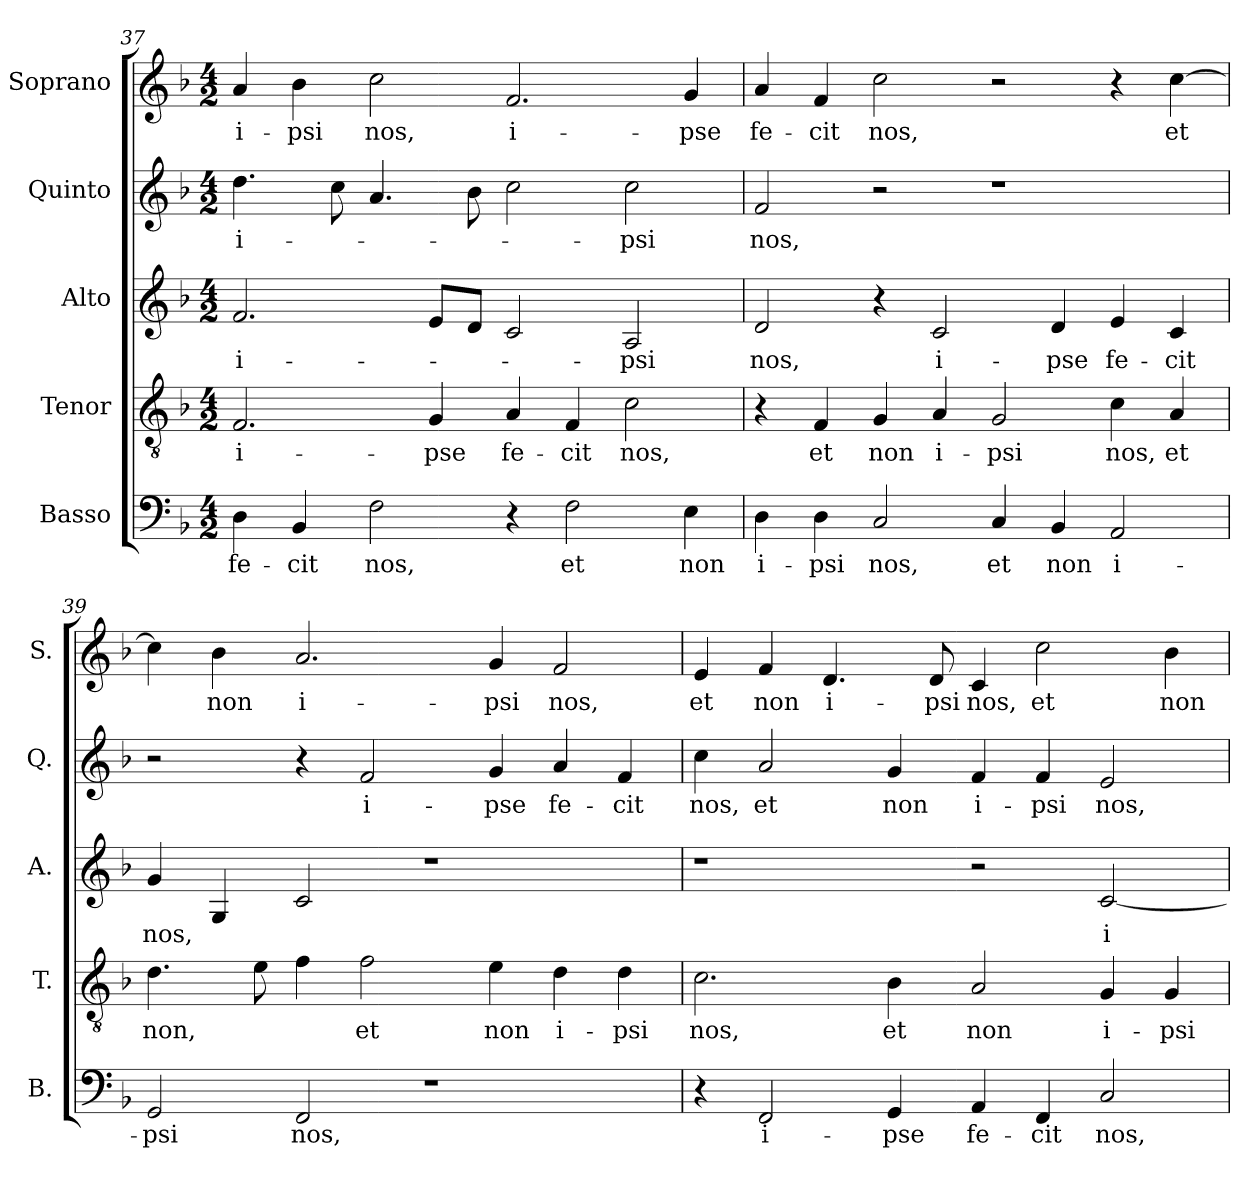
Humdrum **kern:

**kern	**text	**kern	**text	**kern	**text	**kern	**text	**kern	**text
*part5	*part5	*part4	*part4	*part3	*part3	*part2	*part2	*part1	*part1
*staff5	*staff5	*staff4	*staff4	*staff3	*staff3	*staff2	*staff2	*staff1	*staff1
*I"Basso	*	*I"Tenor	*	*I"Alto	*	*I"Quinto	*	*I"Soprano	*
*I'B.	*	*I'T.	*	*I'A.	*	*I'Q.	*	*I'S.	*
*clefF4	*	*clefGv2	*	*clefG2	*	*clefG2	*	*clefG2	*
*	*	*ITrd7c12	*	*	*	*	*	*	*
*k[b-]	*	*k[b-]	*	*k[b-]	*	*k[b-]	*	*k[b-]	*
*F:	*	*F:	*	*F:	*	*F:	*	*F:	*
*M4/2	*	*M4/2	*	*M4/2	*	*M4/2	*	*M4/2	*
=37	=37	=37	=37	=37	=37	=37	=37	=37	=37
!	!LO:LY:b:color=#000000	!	!	!	!	!	!	!	!
!	!	!	!LO:LY:b:color=#000000	!	!	!	!	!	!
!	!	!	!	!	!LO:LY:b:color=#000000	!	!	!	!
!	!	!	!	!	!	!	!LO:LY:b:color=#000000	!	!
!	!	!	!	!	!	!	!	!	!LO:LY:b:color=#000000
4Di\	fe-	2.FFi/	i-	2.fi/	i-	4.ddi\	i-	4ai/	i-
!	!LO:LY:b:color=#000000	!	!	!	!	!	!	!	!
!	!	!	!	!	!	!	!	!	!LO:LY:b:color=#000000
4BB-i/	-cit	.	.	.	.	.	.	4b-i\	-psi
.	.	.	.	.	.	8cci\	.	.	.
!	!LO:LY:b:color=#000000	!	!	!	!	!	!	!	!
!	!	!	!	!	!	!	!	!	!LO:LY:b:color=#000000
2Fi\	nos,	.	.	.	.	4.ai/	.	2cci\	nos,
!	!	!	!LO:LY:b:color=#000000	!	!	!	!	!	!
.	.	4GGi/	-pse	8ei/L	.	.	.	.	.
.	.	.	.	8di/J	.	8b-i\	.	.	.
!	!	!	!LO:LY:b:color=#000000	!	!	!	!	!	!
!	!	!	!	!	!	!	!	!	!LO:LY:b:color=#000000
4r	.	4AAi/	fe-	2ci/	.	2cci\	.	2.fi/	i-
!	!LO:LY:b:color=#000000	!	!	!	!	!	!	!	!
!	!	!	!LO:LY:b:color=#000000	!	!	!	!	!	!
2Fi\	et	4FFi/	-cit	.	.	.	.	.	.
!	!	!	!LO:LY:b:color=#000000	!	!	!	!	!	!
!	!	!	!	!	!LO:LY:b:color=#000000	!	!	!	!
!	!	!	!	!	!	!	!LO:LY:b:color=#000000	!	!
.	.	2Ci\	nos,	2Ai/	-psi	2cci\	-psi	.	.
!	!LO:LY:b:color=#000000	!	!	!	!	!	!	!	!
!	!	!	!	!	!	!	!	!	!LO:LY:b:color=#000000
4Ei\	non	.	.	.	.	.	.	4gi/	-pse
!!LO:LB:g=z
=38	=38	=38	=38	=38	=38	=38	=38	=38	=38
!	!LO:LY:b:color=#000000	!	!	!	!	!	!	!	!
!	!	!	!	!	!LO:LY:b:color=#000000	!	!	!	!
!	!	!	!	!	!	!	!LO:LY:b:color=#000000	!	!
!	!	!	!	!	!	!	!	!	!LO:LY:b:color=#000000
4Di\	i-	4r	.	2di/	nos,	2fi/	nos,	4ai/	fe-
!	!LO:LY:b:color=#000000	!	!	!	!	!	!	!	!
!	!	!	!LO:LY:b:color=#000000	!	!	!	!	!	!
!	!	!	!	!	!	!	!	!	!LO:LY:b:color=#000000
4Di\	-psi	4FFi/	et	.	.	.	.	4fi/	-cit
!	!LO:LY:b:color=#000000	!	!	!	!	!	!	!	!
!	!	!	!LO:LY:b:color=#000000	!	!	!	!	!	!
!	!	!	!	!	!	!	!	!	!LO:LY:b:color=#000000
2Ci/	nos,	4GGi/	non	4r	.	2r	.	2cci\	nos,
!	!	!	!LO:LY:b:color=#000000	!	!	!	!	!	!
!	!	!	!	!	!LO:LY:b:color=#000000	!	!	!	!
.	.	4AAi/	i-	2ci/	i-	.	.	.	.
!	!LO:LY:b:color=#000000	!	!	!	!	!	!	!	!
!	!	!	!LO:LY:b:color=#000000	!	!	!	!	!	!
4Ci/	et	2GGi/	-psi	.	.	1r	.	2r	.
!	!LO:LY:b:color=#000000	!	!	!	!	!	!	!	!
!	!	!	!	!	!LO:LY:b:color=#000000	!	!	!	!
4BB-i/	non	.	.	4di/	-pse	.	.	.	.
!	!LO:LY:b:color=#000000	!	!	!	!	!	!	!	!
!	!	!	!LO:LY:b:color=#000000	!	!	!	!	!	!
!	!	!	!	!	!LO:LY:b:color=#000000	!	!	!	!
2AAi/	i-	4Ci\	nos,	4ei/	fe-	.	.	4r	.
!	!	!	!LO:LY:b:color=#000000	!	!	!	!	!	!
!	!	!	!	!	!LO:LY:b:color=#000000	!	!	!	!
!	!	!	!	!	!	!	!	!	!LO:LY:b:color=#000000
.	.	4AAi/	et	4ci/	-cit	.	.	[4cci\	et
=39	=39	=39	=39	=39	=39	=39	=39	=39	=39
!	!LO:LY:b:color=#000000	!	!	!	!	!	!	!	!
!	!	!	!LO:LY:b:color=#000000	!	!	!	!	!	!
!	!	!	!	!	!LO:LY:b:color=#000000	!	!	!	!
2GGi/	-psi	4.Di\	non,	4gi/	nos,	2r	.	4cci\]	.
!	!	!	!	!	!	!	!	!	!LO:LY:b:color=#000000
.	.	.	.	4Gi/	.	.	.	4b-i\	non
.	.	8Ei\	.	.	.	.	.	.	.
!	!LO:LY:b:color=#000000	!	!	!	!	!	!	!	!
!	!	!	!	!	!	!	!	!	!LO:LY:b:color=#000000
2FFi/	nos,	4Fi\	.	2ci/	.	4r	.	2.ai/	i-
!	!	!	!LO:LY:b:color=#000000	!	!	!	!	!	!
!	!	!	!	!	!	!	!LO:LY:b:color=#000000	!	!
.	.	2Fi\	et	.	.	2fi/	i-	.	.
1r	.	.	.	1r	.	.	.	.	.
!	!	!	!LO:LY:b:color=#000000	!	!	!	!	!	!
!	!	!	!	!	!	!	!LO:LY:b:color=#000000	!	!
!	!	!	!	!	!	!	!	!	!LO:LY:b:color=#000000
.	.	4Ei\	non	.	.	4gi/	-pse	4gi/	-psi
!	!	!	!LO:LY:b:color=#000000	!	!	!	!	!	!
!	!	!	!	!	!	!	!LO:LY:b:color=#000000	!	!
!	!	!	!	!	!	!	!	!	!LO:LY:b:color=#000000
.	.	4Di\	i-	.	.	4ai/	fe-	2fi/	nos,
!	!	!	!LO:LY:b:color=#000000	!	!	!	!	!	!
!	!	!	!	!	!	!	!LO:LY:b:color=#000000	!	!
.	.	4Di\	-psi	.	.	4fi/	-cit	.	.
=40	=40	=40	=40	=40	=40	=40	=40	=40	=40
!	!	!	!LO:LY:b:color=#000000	!	!	!	!	!	!
!	!	!	!	!	!	!	!LO:LY:b:color=#000000	!	!
!	!	!	!	!	!	!	!	!	!LO:LY:b:color=#000000
4r	.	2.Ci\	nos,	1r	.	4cci\	nos,	4ei/	et
!	!LO:LY:b:color=#000000	!	!	!	!	!	!	!	!
!	!	!	!	!	!	!	!LO:LY:b:color=#000000	!	!
!	!	!	!	!	!	!	!	!	!LO:LY:b:color=#000000
2FFi/	i-	.	.	.	.	2ai/	et	4fi/	non
!	!	!	!	!	!	!	!	!	!LO:LY:b:color=#000000
.	.	.	.	.	.	.	.	4.di/	i-
!	!LO:LY:b:color=#000000	!	!	!	!	!	!	!	!
!	!	!	!LO:LY:b:color=#000000	!	!	!	!	!	!
!	!	!	!	!	!	!	!LO:LY:b:color=#000000	!	!
4GGi/	-pse	4BB-i\	et	.	.	4gi/	non	.	.
!	!	!	!	!	!	!	!	!	!LO:LY:b:color=#000000
.	.	.	.	.	.	.	.	8di/	-psi
!	!LO:LY:b:color=#000000	!	!	!	!	!	!	!	!
!	!	!	!LO:LY:b:color=#000000	!	!	!	!	!	!
!	!	!	!	!	!	!	!LO:LY:b:color=#000000	!	!
!	!	!	!	!	!	!	!	!	!LO:LY:b:color=#000000
4AAi/	fe-	2AAi/	non	2r	.	4fi/	i-	4ci/	nos,
!	!LO:LY:b:color=#000000	!	!	!	!	!	!	!	!
!	!	!	!	!	!	!	!LO:LY:b:color=#000000	!	!
!	!	!	!	!	!	!	!	!	!LO:LY:b:color=#000000
4FFi/	-cit	.	.	.	.	4fi/	-psi	2cci\	et
!	!LO:LY:b:color=#000000	!	!	!	!	!	!	!	!
!	!	!	!LO:LY:b:color=#000000	!	!	!	!	!	!
!	!	!	!	!	!LO:LY:b:color=#000000	!	!	!	!
!	!	!	!	!	!	!	!LO:LY:b:color=#000000	!	!
2Ci/	nos,	4GGi/	i-	[2ci/	i-	2ei/	nos,	.	.
!	!	!	!LO:LY:b:color=#000000	!	!	!	!	!	!
!	!	!	!	!	!	!	!	!	!LO:LY:b:color=#000000
.	.	4GGi/	-psi	.	.	.	.	4b-i\	non
=	=	=	=	=	=	=	=	=	=
*-	*-	*-	*-	*-	*-	*-	*-	*-	*-
